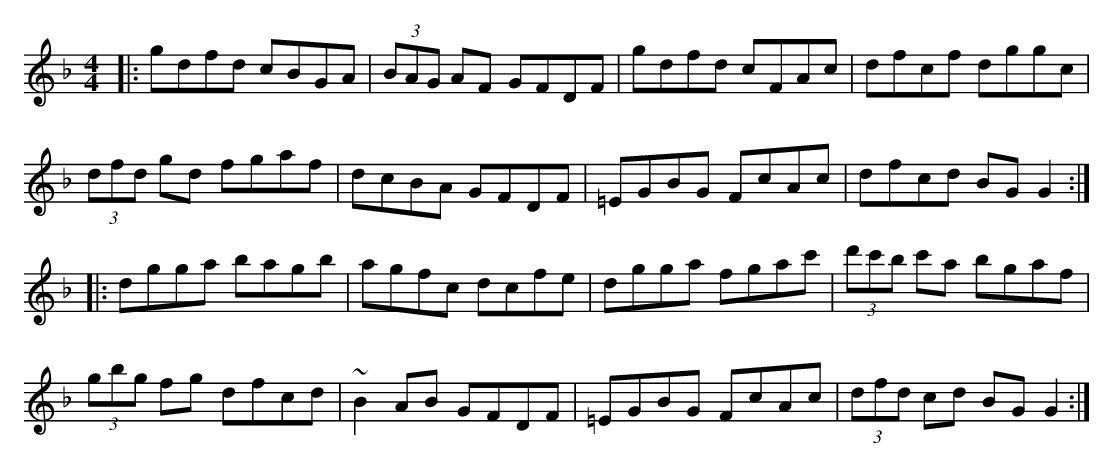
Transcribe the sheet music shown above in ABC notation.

X:1
M:4/4
K:Gdor
|:gdfd cBGA|(3BAG AF GFDF|gdfd cFAc|dfcf dggc|
(3dfd gd fgaf|dcBA GFDF|=EGBG FcAc|dfcd BGG2:|
|:dgga bagb|agfc dcfe|dgga fgac'|(3d'c'b c'a bgaf|
(3gbg fg dfcd|~B2AB GFDF|=EGBG FcAc|(3dfd cd BGG2:|
